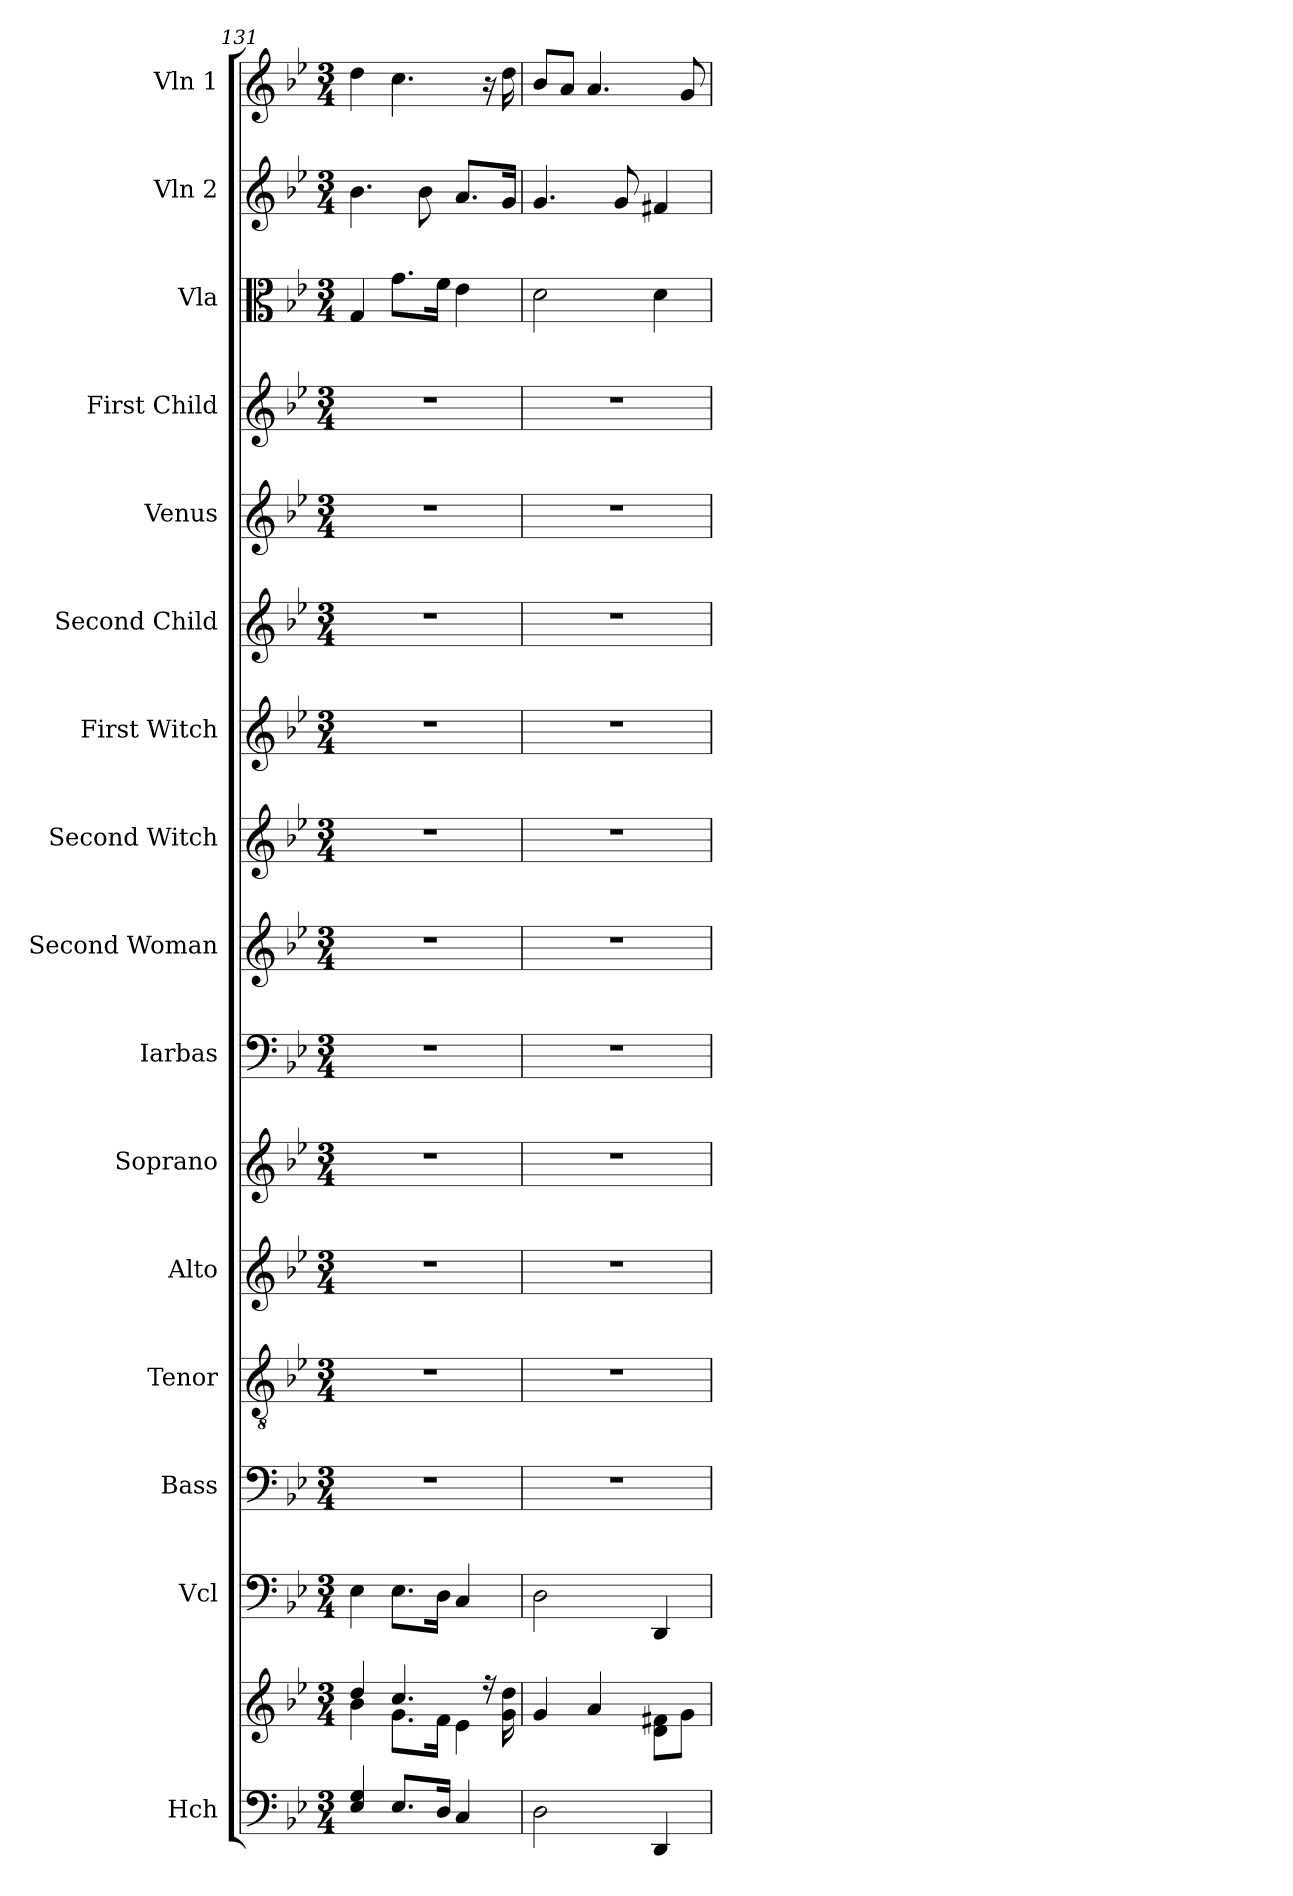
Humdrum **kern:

**kern	**kern	**kern	**kern	**kern	**kern	**kern	**kern	**kern	**kern	**kern	**kern	**kern	**kern	**kern	**kern	**kern
*part16	*part16	*part15	*part14	*part13	*part12	*part11	*part10	*part9	*part8	*part7	*part6	*part5	*part4	*part3	*part2	*part1
*staff17	*staff16	*staff15	*staff14	*staff13	*staff12	*staff11	*staff10	*staff9	*staff8	*staff7	*staff6	*staff5	*staff4	*staff3	*staff2	*staff1
*I"Hch	*	*I"Vcl	*I"Bass	*I"Tenor	*I"Alto	*I"Soprano	*I"Iarbas	*I"Second Woman	*I"Second Witch	*I"First Witch	*I"Second Child	*I"Venus	*I"First Child	*I"Vla	*I"Vln 2	*I"Vln 1
*I'Hch.	*	*I'Vc.	*I'B.	*I'T.	*I'A.	*I'S.	*I'I.	*I'2W	*I'W2.	*I'W1	*I'C2.	*I'V.	*I'C1	*I'Vla.	*I'Vln.	*I'Vln.
*clefF4	*clefG2	*clefF4	*clefF4	*clefGv2	*clefG2	*clefG2	*clefF4	*clefG2	*clefG2	*clefG2	*clefG2	*clefG2	*clefG2	*clefC3	*clefG2	*clefG2
*k[b-e-]	*k[b-e-]	*k[b-e-]	*k[b-e-]	*k[b-e-]	*k[b-e-]	*k[b-e-]	*k[b-e-]	*k[b-e-]	*k[b-e-]	*k[b-e-]	*k[b-e-]	*k[b-e-]	*k[b-e-]	*k[b-e-]	*k[b-e-]	*k[b-e-]
*M3/4	*M3/4	*M3/4	*M3/4	*M3/4	*M3/4	*M3/4	*M3/4	*M3/4	*M3/4	*M3/4	*M3/4	*M3/4	*M3/4	*M3/4	*M3/4	*M3/4
=131	=131	=131	=131	=131	=131	=131	=131	=131	=131	=131	=131	=131	=131	=131	=131	=131
*	*^	*	*	*	*	*	*	*	*	*	*	*	*	*	*	*
4E-/ 4G/	4dd/	4b-\	4E-\	2.r	2.r	2.r	2.r	2.r	2.r	2.r	2.r	2.r	2.r	2.r	4G/	4.b-\	4dd\
8.E-/L	4.cc/	8.g\L	8.E-\L	.	.	.	.	.	.	.	.	.	.	.	8.g\L	.	4.cc\
.	.	.	.	.	.	.	.	.	.	.	.	.	.	.	.	8b-\	.
16D/Jk	.	16f\Jk	16D\Jk	.	.	.	.	.	.	.	.	.	.	.	16f\Jk	.	.
4C/	.	4e-\	4C/	.	.	.	.	.	.	.	.	.	.	.	4e-\	8.a/L	.
.	16r	.	.	.	.	.	.	.	.	.	.	.	.	.	.	.	16r
.	16g\ 16dd\	.	.	.	.	.	.	.	.	.	.	.	.	.	.	16g/Jk	16dd\
*	*v	*v	*	*	*	*	*	*	*	*	*	*	*	*	*	*	*
=132	=132	=132	=132	=132	=132	=132	=132	=132	=132	=132	=132	=132	=132	=132	=132	=132
2D\	4g/	2D\	2.r	2.r	2.r	2.r	2.r	2.r	2.r	2.r	2.r	2.r	2.r	2d\	4.g/	8b-/L
.	.	.	.	.	.	.	.	.	.	.	.	.	.	.	.	8a/J
.	4a/	.	.	.	.	.	.	.	.	.	.	.	.	.	.	4.a/
.	.	.	.	.	.	.	.	.	.	.	.	.	.	.	8g/	.
4DD/	8d\ 8f#X\L	4DD/	.	.	.	.	.	.	.	.	.	.	.	4d\	4f#X/	.
.	8g\J	.	.	.	.	.	.	.	.	.	.	.	.	.	.	8g/
=	=	=	=	=	=	=	=	=	=	=	=	=	=	=	=	=
*-	*-	*-	*-	*-	*-	*-	*-	*-	*-	*-	*-	*-	*-	*-	*-	*-
